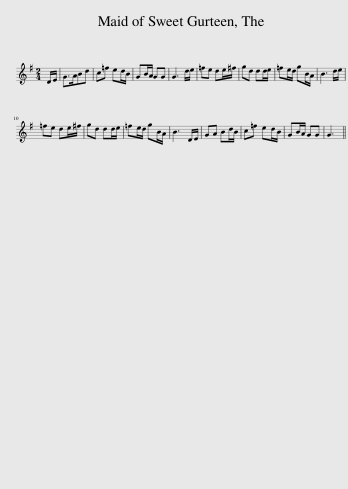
X:1
L:1/8
M:2/4
I:linebreak $
K:G
V:1 treble
V:1
 D/E/ | G>ABd | c=f ed/B/ | GB/A/ GG | G3 d/e/ | %5
 =fe de/^f/ | gd dd/e/ | =fe/d/ gB/A/ | B3 d/e/ |$ =fe de/^f/ | %10
 gd dd/e/ | =fe/d/ gB/A/ | B3 D/E/ | GA Bd/B/ | c=f ed/B/ | %15
 GB/A/ GG | G3 || %17
